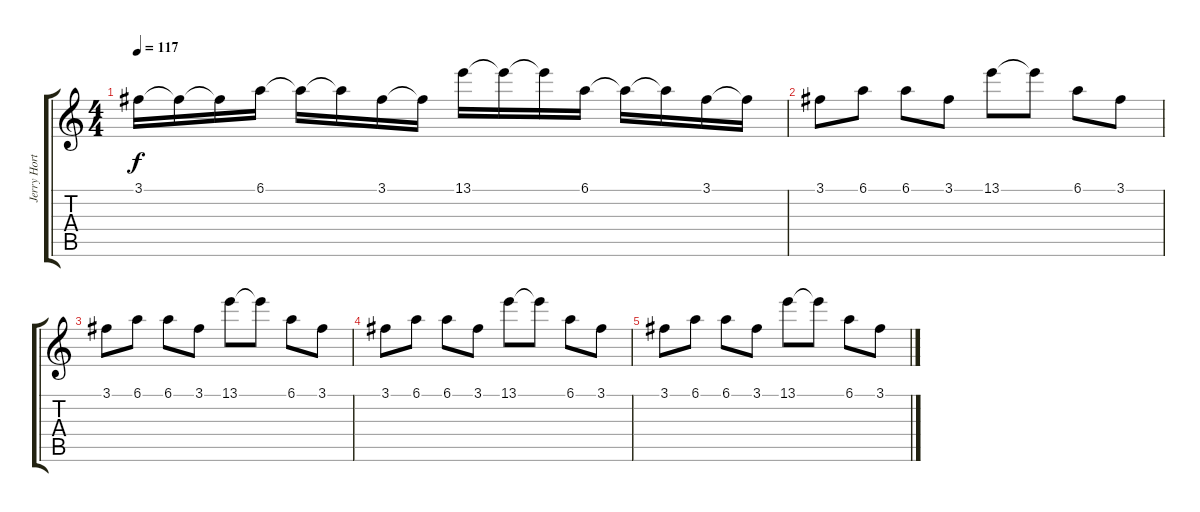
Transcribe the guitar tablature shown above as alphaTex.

\track ("Jerry Horton (Solo Guitar)" "Jerry Hort") {instrument distortionguitar}
\staff {score tabs}
\tuning (Eb4 Bb3 Gb3 Db3 Ab2 Db2) {hide}
\ts (4 4)
\tempo 117
\clef g2
\ks c
3.1.16{dy f} 3.1{t}.16 3.1{t}.16 6.1.16 6.1{t}.16 6.1{t}.16 3.1.16 3.1{t}.16 13.1.16 13.1{t}.16 13.1{t}.16 6.1.16 6.1{t}.16 6.1{t}.16 3.1.16 3.1{t}.16 |
3.1.8 6.1.8 6.1.8 3.1.8 13.1.8 13.1{t}.8 6.1.8 3.1.8 |
3.1.8 6.1.8 6.1.8 3.1.8 13.1.8 13.1{t}.8 6.1.8 3.1.8 |
3.1.8 6.1.8 6.1.8 3.1.8 13.1.8 13.1{t}.8 6.1.8 3.1.8 |
3.1.8 6.1.8 6.1.8 3.1.8 13.1.8 13.1{t}.8 6.1.8 3.1.8
